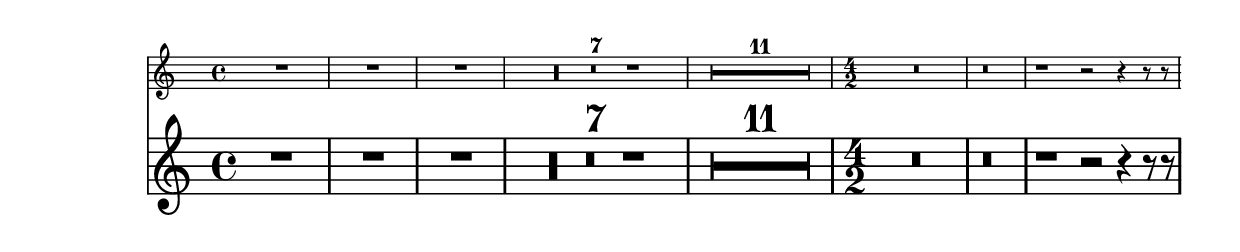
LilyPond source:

\version "2.21.0"

\header {
  texidoc = "Test for vertical positions of merged rests in magnified staves."
}

music = {
  R1
  R1*2
  \compressEmptyMeasures
  R1*7
  R1*11
  \time 4/2
  R\breve
  r\breve
  r1 r2 r4 r8 r
}

<<
  \new Staff \with {
    \magnifyStaff #3/4
    \consists "Merge_rests_engraver"
  } << \music \\ \music >>
  \new Staff \with {
    \magnifyStaff #4/3
    \consists "Merge_rests_engraver"
  } << \music \\ \music >>
>>
